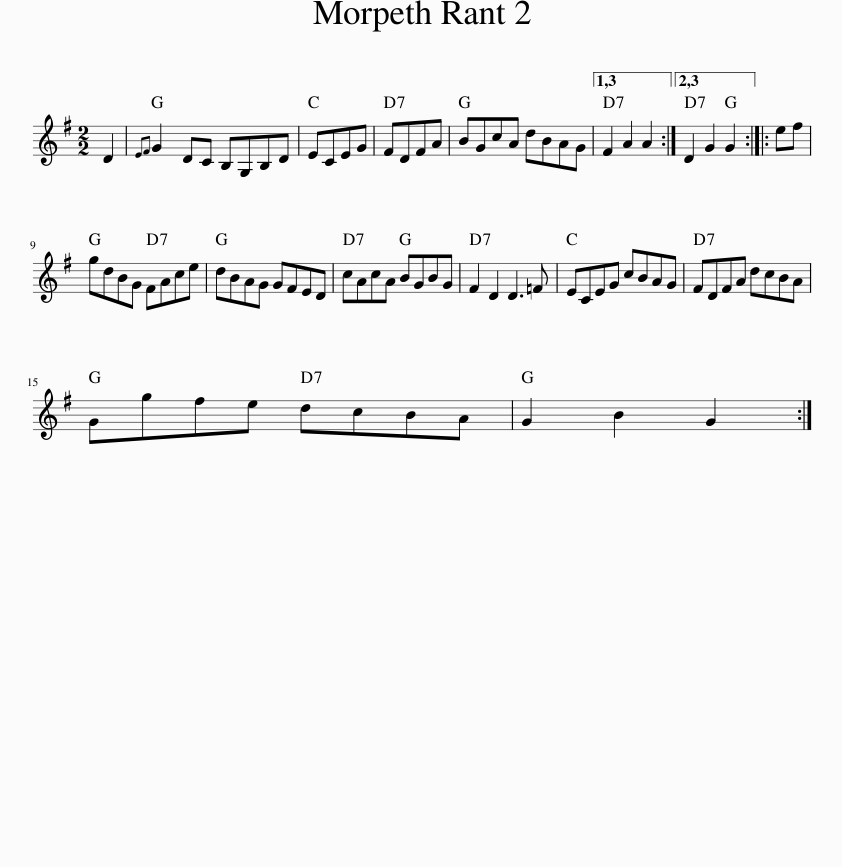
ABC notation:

X:1
L:1/8
M:2/2
I:linebreak $
K:G
V:1 treble
V:1
 D2 |{EF} G2 DC B,G,B,D | ECEG | FDFA | BGcA dBAG |1,3 %5
 F2 A2 A2 :|2,3 D2 G2 G2 :: ef |$ gdBG FAce | dBAG GFED | %10
 cAcA BGBG | F2 D2 D3 =F | ECEG cBAG | FDFA dcBA |$ Ggfe dcBA | %15
 G2 B2 G2 :| %16
